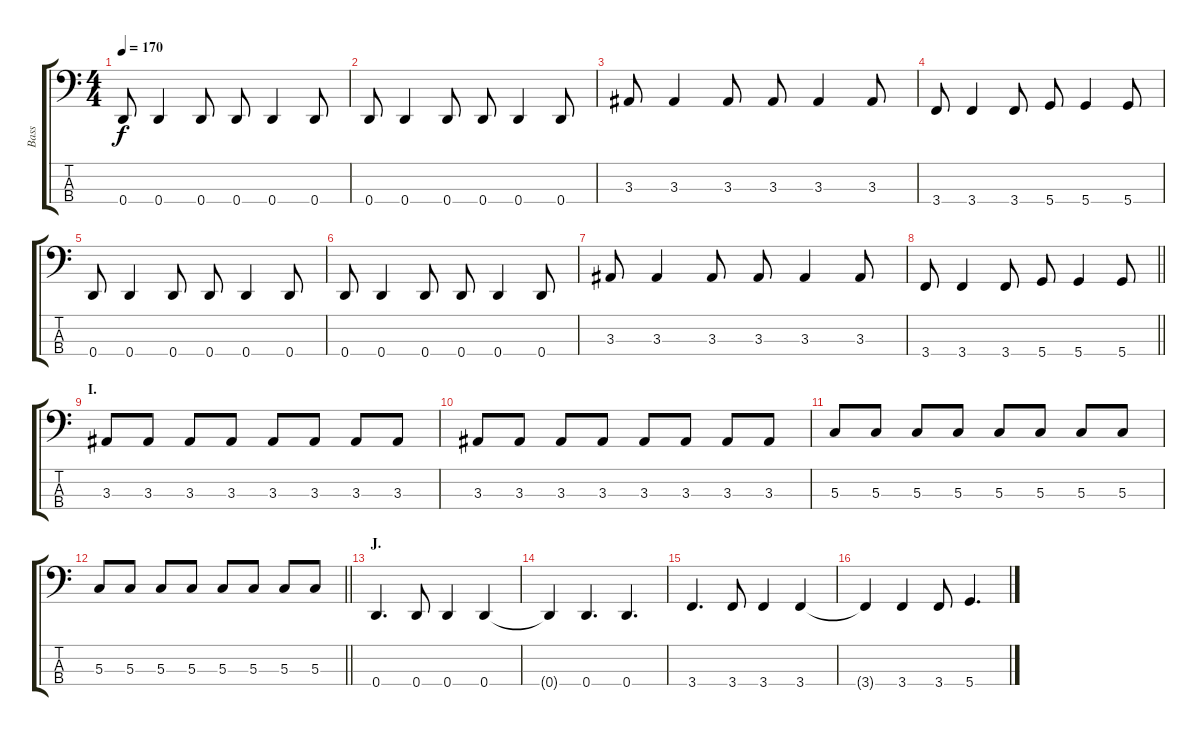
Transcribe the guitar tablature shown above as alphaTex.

\track ("Bass" "Bass") {instrument electricbasspick}
\staff {score tabs}
\tuning (F2 C2 G1 D1) {hide}
\ts (4 4)
\tempo 170
\clef f4
\ks c
0.4.8{dy f} 0.4.4 0.4.8 0.4.8 0.4.4 0.4.8 |
0.4.8 0.4.4 0.4.8 0.4.8 0.4.4 0.4.8 |
3.3.8 3.3.4 3.3.8 3.3.8 3.3.4 3.3.8 |
3.4.8 3.4.4 3.4.8 5.4.8 5.4.4 5.4.8 |
0.4.8 0.4.4 0.4.8 0.4.8 0.4.4 0.4.8 |
0.4.8 0.4.4 0.4.8 0.4.8 0.4.4 0.4.8 |
3.3.8 3.3.4 3.3.8 3.3.8 3.3.4 3.3.8 |
\barLineRight lightlight
3.4.8 3.4.4 3.4.8 5.4.8 5.4.4 5.4.8 |
\section ("" "I.")
3.3.8 3.3.8 3.3.8 3.3.8 3.3.8 3.3.8 3.3.8 3.3.8 |
3.3.8 3.3.8 3.3.8 3.3.8 3.3.8 3.3.8 3.3.8 3.3.8 |
5.3.8 5.3.8 5.3.8 5.3.8 5.3.8 5.3.8 5.3.8 5.3.8 |
\barLineRight lightlight
5.3.8 5.3.8 5.3.8 5.3.8 5.3.8 5.3.8 5.3.8 5.3.8 |
\section ("" "J.")
0.4.4{d} 0.4.8 0.4.4 0.4.4 |
0.4{t}.4 0.4.4{d} 0.4.4{d} |
3.4.4{d} 3.4.8 3.4.4 3.4.4 |
3.4{t}.4 3.4.4 3.4.8 5.4.4{d}
